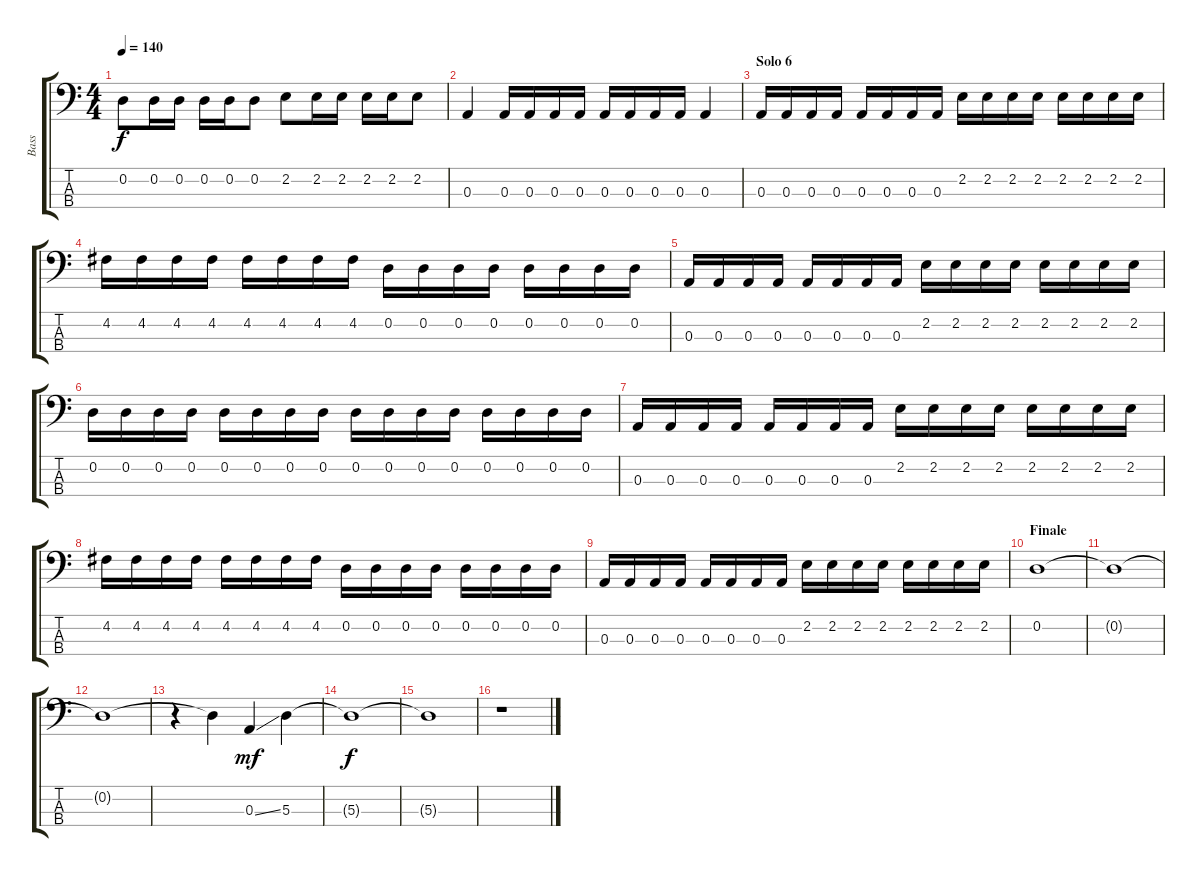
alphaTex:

\track ("Bass" "Bass") {instrument electricbassfinger}
\staff {score tabs}
\tuning (G2 D2 A1 E1) {hide}
\ts (4 4)
\tempo 140
\clef f4
\ks c
0.2.8{dy f} 0.2.16 0.2.16 0.2.16 0.2.16 0.2.8 2.2.8 2.2.16 2.2.16 2.2.16 2.2.16 2.2.8 |
0.3.4 0.3.16 0.3.16 0.3.16 0.3.16 0.3.16 0.3.16 0.3.16 0.3.16 0.3.4 |
\section ("" "Solo 6")
0.3.16 0.3.16 0.3.16 0.3.16 0.3.16 0.3.16 0.3.16 0.3.16 2.2.16 2.2.16 2.2.16 2.2.16 2.2.16 2.2.16 2.2.16 2.2.16 |
4.2.16 4.2.16 4.2.16 4.2.16 4.2.16 4.2.16 4.2.16 4.2.16 0.2.16 0.2.16 0.2.16 0.2.16 0.2.16 0.2.16 0.2.16 0.2.16 |
0.3.16 0.3.16 0.3.16 0.3.16 0.3.16 0.3.16 0.3.16 0.3.16 2.2.16 2.2.16 2.2.16 2.2.16 2.2.16 2.2.16 2.2.16 2.2.16 |
0.2.16 0.2.16 0.2.16 0.2.16 0.2.16 0.2.16 0.2.16 0.2.16 0.2.16 0.2.16 0.2.16 0.2.16 0.2.16 0.2.16 0.2.16 0.2.16 |
0.3.16 0.3.16 0.3.16 0.3.16 0.3.16 0.3.16 0.3.16 0.3.16 2.2.16 2.2.16 2.2.16 2.2.16 2.2.16 2.2.16 2.2.16 2.2.16 |
4.2.16 4.2.16 4.2.16 4.2.16 4.2.16 4.2.16 4.2.16 4.2.16 0.2.16 0.2.16 0.2.16 0.2.16 0.2.16 0.2.16 0.2.16 0.2.16 |
0.3.16 0.3.16 0.3.16 0.3.16 0.3.16 0.3.16 0.3.16 0.3.16 2.2.16 2.2.16 2.2.16 2.2.16 2.2.16 2.2.16 2.2.16 2.2.16 |
\section ("" "Finale")
0.2.1 |
0.2{t}.1 |
0.2{t}.1 |
r.4 0.2{t}.4 0.3{ss}.4{dy mf} 5.3.4 |
5.3{t}.1{dy f} |
5.3{t}.1 |
r.1
